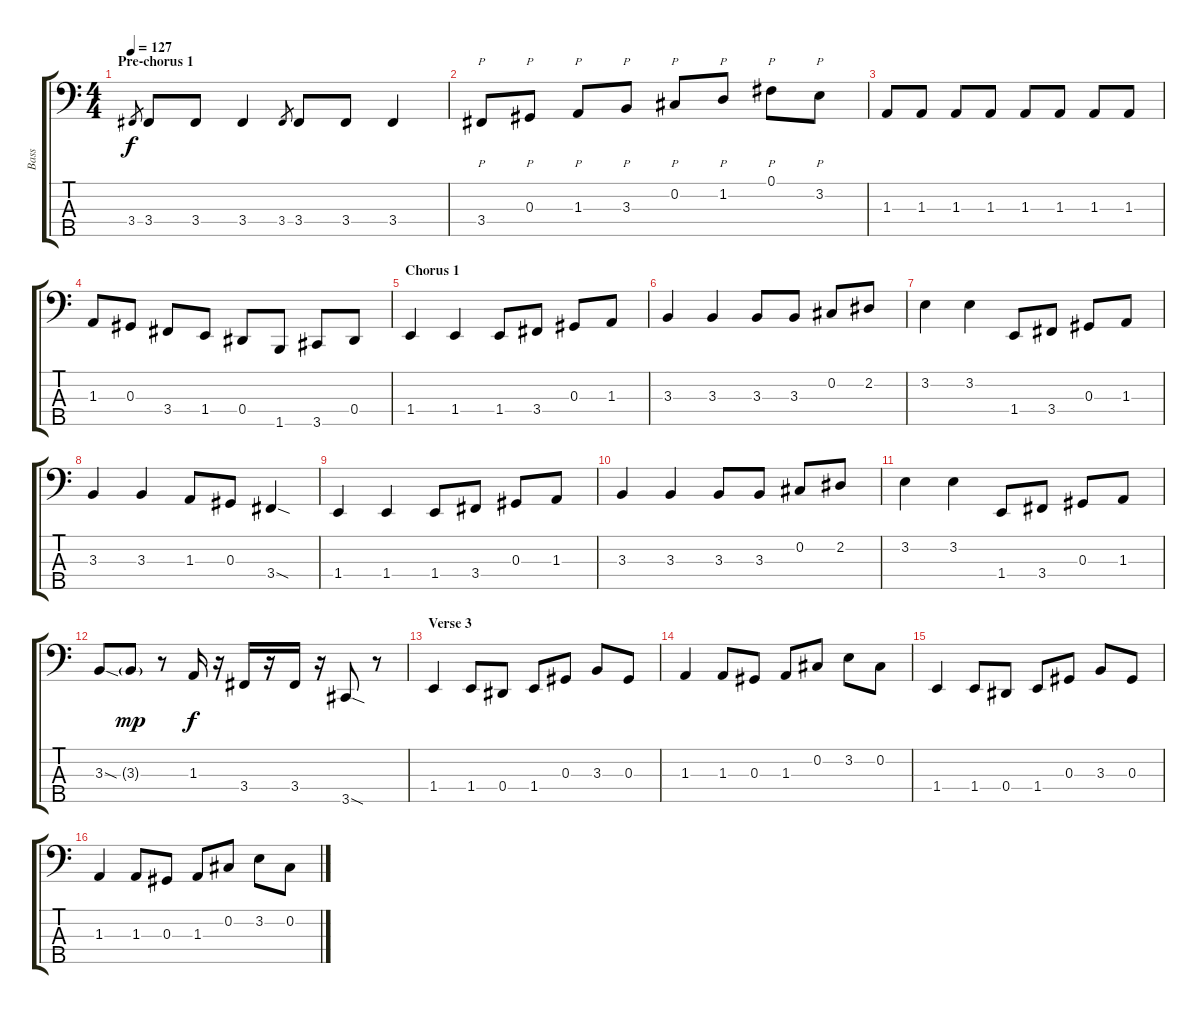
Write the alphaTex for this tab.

\track ("Bass" "Bass") {instrument electricbassfinger}
\staff {score tabs}
\tuning (Gb2 Db2 Ab1 Eb1 Bb0) {hide}
\ts (4 4)
\section ("" "Pre-chorus 1")
\tempo 127
\clef f4
\ks c
3.4.8{gr dy f} 3.4.8 3.4.8 3.4.4 3.4.8{gr} 3.4.8 3.4.8 3.4.4 |
3.4.8{p} 0.3.8{p} 1.3.8{p} 3.3.8{p} 0.2.8{p} 1.2.8{p} 0.1.8{p} 3.2.8{p} |
1.3.8 1.3.8 1.3.8 1.3.8 1.3.8 1.3.8 1.3.8 1.3.8 |
1.3.8 0.3.8 3.4.8 1.4.8 0.4.8 1.5.8 3.5.8 0.4.8 |
\section ("" "Chorus 1")
1.4.4 1.4.4 1.4.8 3.4.8 0.3.8 1.3.8 |
3.3.4 3.3.4 3.3.8 3.3.8 0.2.8 2.2.8 |
3.2.4 3.2.4 1.4.8 3.4.8 0.3.8 1.3.8 |
3.3.4 3.3.4 1.3.8 0.3.8 3.4{sod}.4 |
1.4.4 1.4.4 1.4.8 3.4.8 0.3.8 1.3.8 |
3.3.4 3.3.4 3.3.8 3.3.8 0.2.8 2.2.8 |
3.2.4 3.2.4 1.4.8 3.4.8 0.3.8 1.3.8 |
3.3{sod}.8 3.3{g}.8{dy mp} r.8 1.3.16{dy f} r.16 3.4.16 r.16 3.4.16 r.16 3.5{sod}.8 r.8 |
\section ("" "Verse 3")
1.4.4 1.4.8 0.4.8 1.4.8 0.3.8 3.3.8 0.3.8 |
1.3.4 1.3.8 0.3.8 1.3.8 0.2.8 3.2.8 0.2.8 |
1.4.4 1.4.8 0.4.8 1.4.8 0.3.8 3.3.8 0.3.8 |
1.3.4 1.3.8 0.3.8 1.3.8 0.2.8 3.2.8 0.2.8
